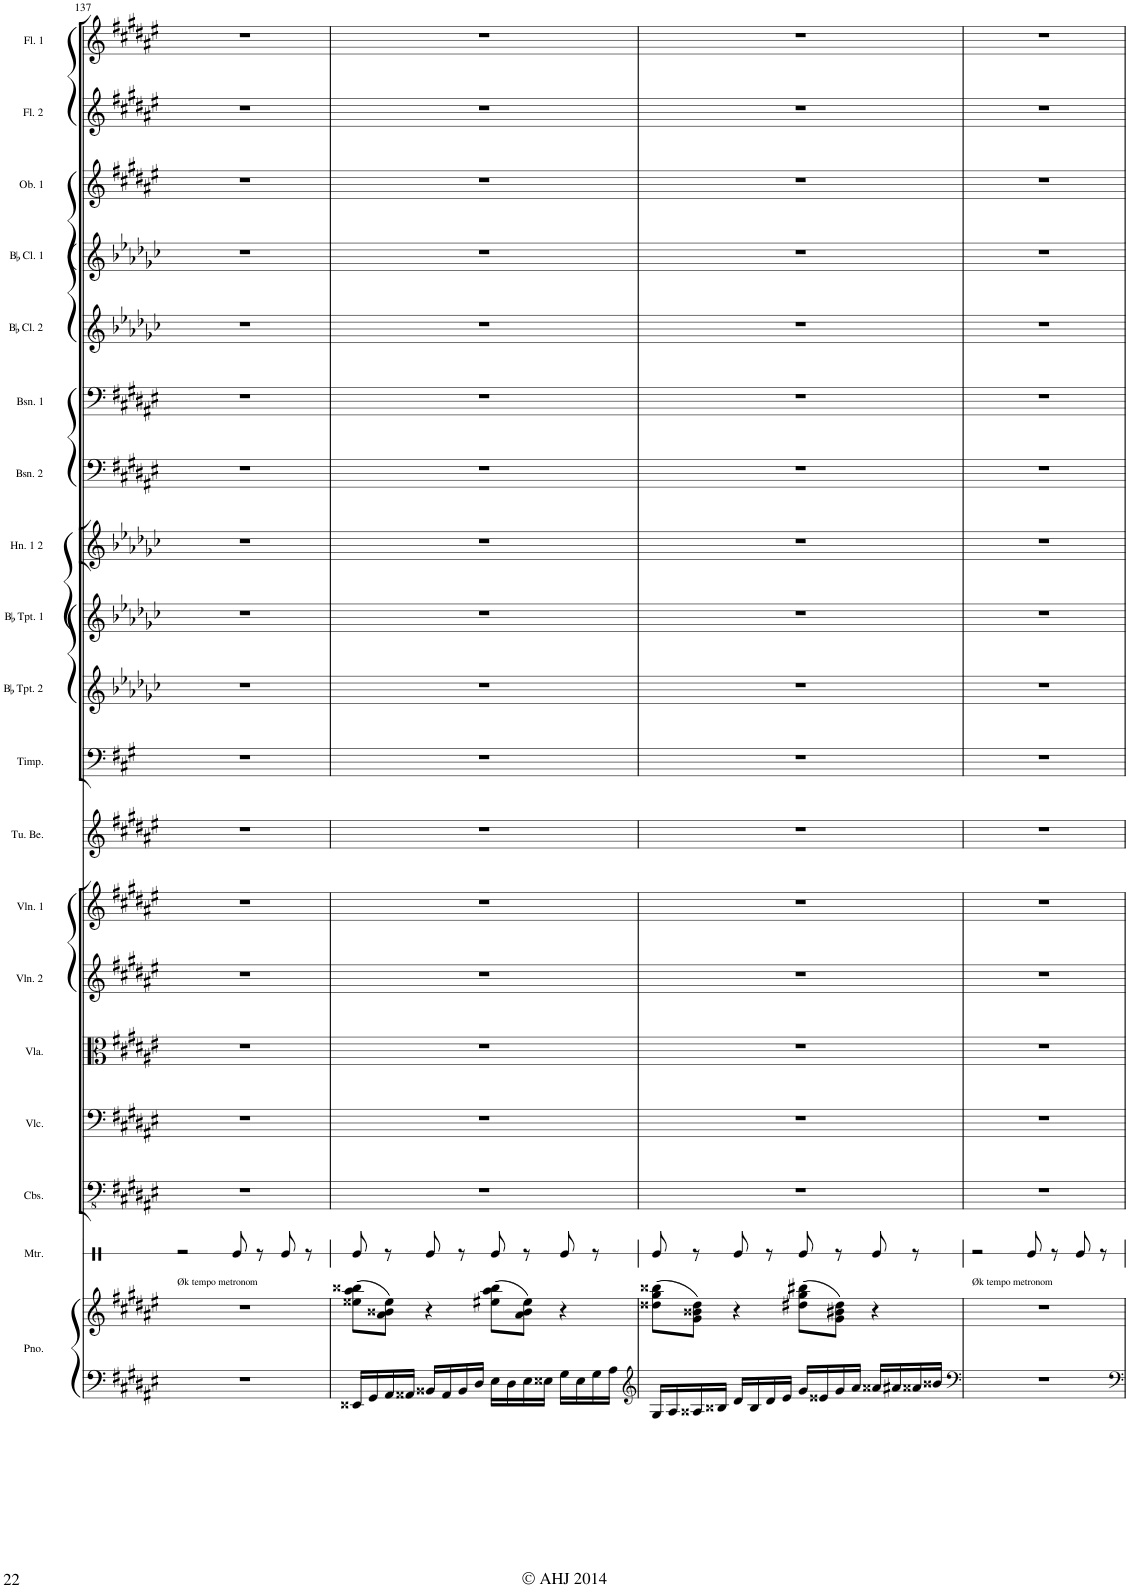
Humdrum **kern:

**kern	**kern	**kern	**kern	**kern	**kern	**kern	**kern	**kern	**kern	**kern	**kern	**kern	**kern	**kern	**kern	**kern	**kern	**kern	**kern
*part19	*part19	*part18	*part17	*part16	*part15	*part14	*part13	*part12	*part11	*part10	*part9	*part8	*part7	*part6	*part5	*part4	*part3	*part2	*part1
*staff20	*staff19	*staff18	*staff17	*staff16	*staff15	*staff14	*staff13	*staff12	*staff11	*staff10	*staff9	*staff8	*staff7	*staff6	*staff5	*staff4	*staff3	*staff2	*staff1
*I"Piano	*	*I"Metronome	*I"Contrabass	*I"Violoncello	*I"Viola	*I"Violin 2	*I"Violin 1	*I"Tubular Bells	*I"Timpani	*I"BaccidentalFlat Trumpet 2	*I"BaccidentalFlat Trumpet 1	*I"Horn 1 2	*I"Bassoon 2	*I"Bassoon 1	*I"BaccidentalFlat Clarinet 2	*I"BaccidentalFlat Clarinet 1	*I"Oboe 1	*I"Flute 2	*I"Flute 1
*I'Pno.	*	*I'Mtr.	*I'Cbs.	*I'Vlc.	*I'Vla.	*I'Vln. 2	*I'Vln. 1	*I'Tu. Be.	*I'Timp.	*I'BaccidentalFlat Tpt. 2	*I'BaccidentalFlat Tpt. 1	*I'Hn. 1 2	*I'Bsn. 2	*I'Bsn. 1	*I'BaccidentalFlat Cl. 2	*I'BaccidentalFlat Cl. 1	*I'Ob. 1	*I'Fl. 2	*I'Fl. 1
!!LO:PB:g=z
*clefF4	*clefG2	*clefX	*clefFv4	*clefF4	*clefC3	*clefG2	*clefG2	*clefG2	*clefF4	*clefG2	*clefG2	*clefG2	*clefF4	*clefF4	*clefG2	*clefG2	*clefG2	*clefG2	*clefG2
*	*	*	*	*	*	*	*	*	*	*ITrd1c2	*ITrd1c2	*ITrd4c7	*	*	*ITrd1c2	*ITrd1c2	*	*	*
*k[f#c#g#d#a#e#]	*k[f#c#g#d#a#e#]	*k[]	*k[f#c#g#d#a#e#]	*k[f#c#g#d#a#e#]	*k[f#c#g#d#a#e#]	*k[f#c#g#d#a#e#]	*k[f#c#g#d#a#e#]	*k[f#c#g#d#a#e#]	*k[f#c#g#]	*k[b-e-a-d-g-c-]	*k[b-e-a-d-g-c-]	*k[b-e-a-d-g-c-]	*k[f#c#g#d#a#e#]	*k[f#c#g#d#a#e#]	*k[b-e-a-d-g-c-]	*k[b-e-a-d-g-c-]	*k[f#c#g#d#a#e#]	*k[f#c#g#d#a#e#]	*k[f#c#g#d#a#e#]
*M4/4	*M4/4	*M4/4	*M4/4	*M4/4	*M4/4	*M4/4	*M4/4	*M4/4	*M4/4	*M4/4	*M4/4	*M4/4	*M4/4	*M4/4	*M4/4	*M4/4	*M4/4	*M4/4	*M4/4
=137	=137	=137	=137	=137	=137	=137	=137	=137	=137	=137	=137	=137	=137	=137	=137	=137	=137	=137	=137
!	!LO:TX:a:t=Øk tempo metronom	!	!	!	!	!	!	!	!	!	!	!	!	!	!	!	!	!	!
1r	1r	2r	1r	1r	1r	1r	1r	1r	1r	1r	1r	1r	1r	1r	1r	1r	1r	1r	1r
.	.	8Re/	.	.	.	.	.	.	.	.	.	.	.	.	.	.	.	.	.
.	.	8r	.	.	.	.	.	.	.	.	.	.	.	.	.	.	.	.	.
.	.	8Re/	.	.	.	.	.	.	.	.	.	.	.	.	.	.	.	.	.
.	.	8r	.	.	.	.	.	.	.	.	.	.	.	.	.	.	.	.	.
=138	=138	=138	=138	=138	=138	=138	=138	=138	=138	=138	=138	=138	=138	=138	=138	=138	=138	=138	=138
16EE##X/LL	(8ee##X\ 8aa#\ 8bb##X\L	8Re/	1r	1r	1r	1r	1r	1r	1r	1r	1r	1r	1r	1r	1r	1r	1r	1r	1r
16GG#/	.	.	.	.	.	.	.	.	.	.	.	.	.	.	.	.	.	.	.
16AA#/	8a#\ 8b##X\ 8ee##\J)	8r	.	.	.	.	.	.	.	.	.	.	.	.	.	.	.	.	.
16AA##X/JJ	.	.	.	.	.	.	.	.	.	.	.	.	.	.	.	.	.	.	.
16BB##X/LL	4r	8Re/	.	.	.	.	.	.	.	.	.	.	.	.	.	.	.	.	.
16AA##/	.	.	.	.	.	.	.	.	.	.	.	.	.	.	.	.	.	.	.
16BB##/	.	8r	.	.	.	.	.	.	.	.	.	.	.	.	.	.	.	.	.
16D#/JJ	.	.	.	.	.	.	.	.	.	.	.	.	.	.	.	.	.	.	.
16E#\LL	(8ee#X\ 8aa#\ 8bb##\L	8Re/	.	.	.	.	.	.	.	.	.	.	.	.	.	.	.	.	.
16D#\	.	.	.	.	.	.	.	.	.	.	.	.	.	.	.	.	.	.	.
16E#\	8a#\ 8b##\ 8ee#\J)	8r	.	.	.	.	.	.	.	.	.	.	.	.	.	.	.	.	.
16E##X\JJ	.	.	.	.	.	.	.	.	.	.	.	.	.	.	.	.	.	.	.
16G#\LL	4r	8Re/	.	.	.	.	.	.	.	.	.	.	.	.	.	.	.	.	.
16E##\	.	.	.	.	.	.	.	.	.	.	.	.	.	.	.	.	.	.	.
16G#\	.	8r	.	.	.	.	.	.	.	.	.	.	.	.	.	.	.	.	.
16A#\JJ	.	.	.	.	.	.	.	.	.	.	.	.	.	.	.	.	.	.	.
=139	=139	=139	=139	=139	=139	=139	=139	=139	=139	=139	=139	=139	=139	=139	=139	=139	=139	=139	=139
*clefG2	*	*	*	*	*	*	*	*	*	*	*	*	*	*	*	*	*	*	*
16G#/LL	(8dd##X\ 8gg#\ 8bb##X\L	8Re/	1r	1r	1r	1r	1r	1r	1r	1r	1r	1r	1r	1r	1r	1r	1r	1r	1r
16A#/	.	.	.	.	.	.	.	.	.	.	.	.	.	.	.	.	.	.	.
16A##X/	8g#\ 8b##X\ 8dd##\J)	8r	.	.	.	.	.	.	.	.	.	.	.	.	.	.	.	.	.
16B##X/JJ	.	.	.	.	.	.	.	.	.	.	.	.	.	.	.	.	.	.	.
16d#/LL	4r	8Re/	.	.	.	.	.	.	.	.	.	.	.	.	.	.	.	.	.
16B##/	.	.	.	.	.	.	.	.	.	.	.	.	.	.	.	.	.	.	.
16d#/	.	8r	.	.	.	.	.	.	.	.	.	.	.	.	.	.	.	.	.
16e#/JJ	.	.	.	.	.	.	.	.	.	.	.	.	.	.	.	.	.	.	.
16g#/LL	(8dd#X\ 8gg#\ 8bb#X\L	8Re/	.	.	.	.	.	.	.	.	.	.	.	.	.	.	.	.	.
16e##X/	.	.	.	.	.	.	.	.	.	.	.	.	.	.	.	.	.	.	.
16g#/	8g#\ 8b#X\ 8dd#\J)	8r	.	.	.	.	.	.	.	.	.	.	.	.	.	.	.	.	.
16a#/JJ	.	.	.	.	.	.	.	.	.	.	.	.	.	.	.	.	.	.	.
16a##X/LL	4r	8Re/	.	.	.	.	.	.	.	.	.	.	.	.	.	.	.	.	.
16a#X/	.	.	.	.	.	.	.	.	.	.	.	.	.	.	.	.	.	.	.
16a##X/	.	8r	.	.	.	.	.	.	.	.	.	.	.	.	.	.	.	.	.
16b##X/JJ	.	.	.	.	.	.	.	.	.	.	.	.	.	.	.	.	.	.	.
=140	=140	=140	=140	=140	=140	=140	=140	=140	=140	=140	=140	=140	=140	=140	=140	=140	=140	=140	=140
*clefF4	*	*	*	*	*	*	*	*	*	*	*	*	*	*	*	*	*	*	*
!	!LO:TX:a:t=Øk tempo metronom	!	!	!	!	!	!	!	!	!	!	!	!	!	!	!	!	!	!
1r	1r	2r	1r	1r	1r	1r	1r	1r	1r	1r	1r	1r	1r	1r	1r	1r	1r	1r	1r
.	.	8Re/	.	.	.	.	.	.	.	.	.	.	.	.	.	.	.	.	.
.	.	8r	.	.	.	.	.	.	.	.	.	.	.	.	.	.	.	.	.
.	.	8Re/	.	.	.	.	.	.	.	.	.	.	.	.	.	.	.	.	.
.	.	8r	.	.	.	.	.	.	.	.	.	.	.	.	.	.	.	.	.
=	=	=	=	=	=	=	=	=	=	=	=	=	=	=	=	=	=	=	=
*-	*-	*-	*-	*-	*-	*-	*-	*-	*-	*-	*-	*-	*-	*-	*-	*-	*-	*-	*-
